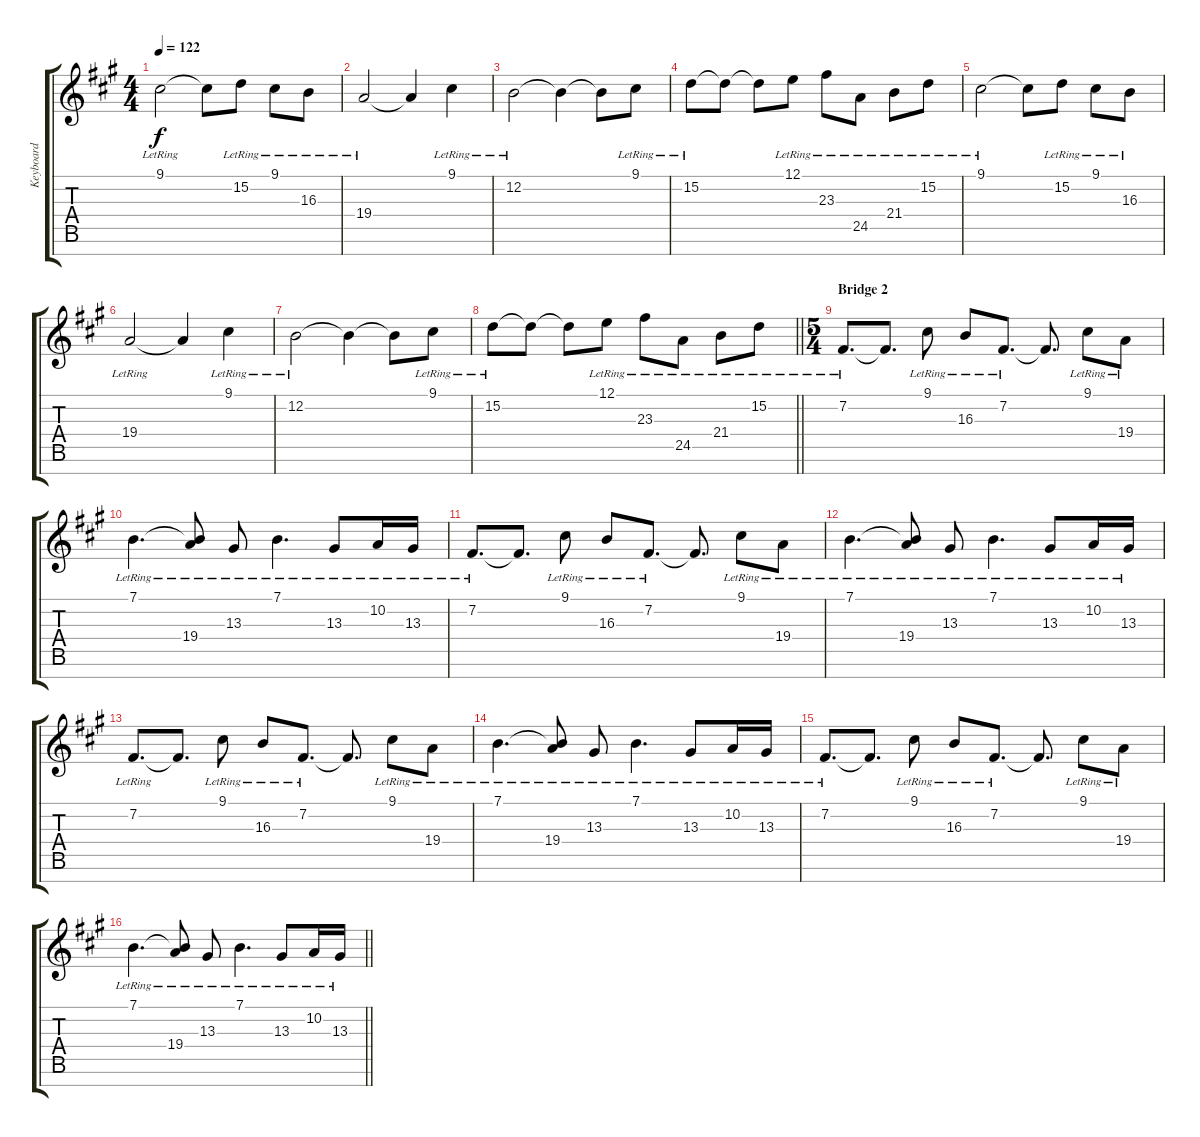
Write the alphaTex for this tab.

\track ("Keyboard" "Keyboard") {instrument acousticgrandpiano}
\staff {score tabs}
\tuning (E4 B3 G3 D3 A2 E2 B1) {hide}
\ts (4 4)
\tempo 122
\clef g2
\ks f#minor
9.1{lr}.2{dy f} 9.1{t}.8 15.2{lr}.8 9.1{lr}.8 16.3{lr}.8 |
19.4{lr}.2 19.4{t}.4 9.1{lr}.4 |
12.2{lr}.2 12.2{t}.4 12.2{t}.8 9.1{lr}.8 |
15.2{lr}.8 15.2{t}.8 15.2{t}.8 12.1{lr}.8 23.3{lr}.8 24.5{lr}.8 21.4{lr}.8 15.2{lr}.8 |
9.1{lr}.2 9.1{t}.8 15.2{lr}.8 9.1{lr}.8 16.3{lr}.8 |
19.4{lr}.2 19.4{t}.4 9.1{lr}.4 |
12.2{lr}.2 12.2{t}.4 12.2{t}.8 9.1{lr}.8 |
\barLineRight lightlight
15.2{lr}.8 15.2{t}.8 15.2{t}.8 12.1{lr}.8 23.3{lr}.8 24.5{lr}.8 21.4{lr}.8 15.2{lr}.8 |
\ts (5 4)
\section ("" "Bridge 2")
7.2{lr}.8{d} 7.2{t}.8{d} 9.1{lr}.8 16.3{lr}.8 7.2{lr}.8{d} 7.2{t}.8{d} 9.1{lr}.8 19.4{lr}.8 |
7.1{lr}.4{d} (7.1{t} 19.4{lr}).8 13.3{lr}.8 7.1{lr}.4{d} 13.3{lr}.8 10.2{lr}.16 13.3{lr}.16 |
7.2{lr}.8{d} 7.2{t}.8{d} 9.1{lr}.8 16.3{lr}.8 7.2{lr}.8{d} 7.2{t}.8{d} 9.1{lr}.8 19.4{lr}.8 |
7.1{lr}.4{d} (7.1{t} 19.4{lr}).8 13.3{lr}.8 7.1{lr}.4{d} 13.3{lr}.8 10.2{lr}.16 13.3{lr}.16 |
7.2{lr}.8{d} 7.2{t}.8{d} 9.1{lr}.8 16.3{lr}.8 7.2{lr}.8{d} 7.2{t}.8{d} 9.1{lr}.8 19.4{lr}.8 |
7.1{lr}.4{d} (7.1{t} 19.4{lr}).8 13.3{lr}.8 7.1{lr}.4{d} 13.3{lr}.8 10.2{lr}.16 13.3{lr}.16 |
7.2{lr}.8{d} 7.2{t}.8{d} 9.1{lr}.8 16.3{lr}.8 7.2{lr}.8{d} 7.2{t}.8{d} 9.1{lr}.8 19.4{lr}.8 |
\barLineRight lightlight
7.1{lr}.4{d} (7.1{t} 19.4{lr}).8 13.3{lr}.8 7.1{lr}.4{d} 13.3{lr}.8 10.2{lr}.16 13.3{lr}.16
